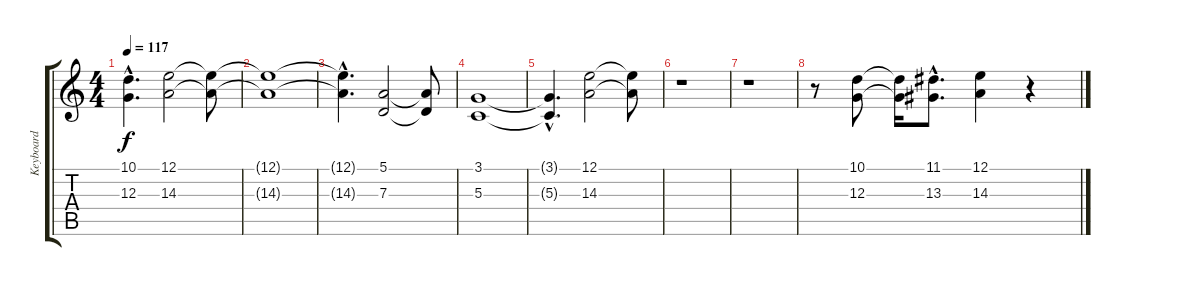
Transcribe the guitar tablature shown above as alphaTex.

\track ("Keyboard" "Keyboard") {instrument stringensemble1}
\staff {score tabs}
\tuning (E4 B3 G3 D3 A2 E2) {hide}
\ts (4 4)
\tempo 117
\clef g2
\ks c
(10.1{hac t} 12.3{hac t}).4{d dy f} (12.1 14.3).2 (12.1{t} 14.3{t}).8 |
(12.1{t} 14.3{t}).1 |
(12.1{hac t} 14.3{hac t}).4{d} (5.1 7.3).2 (5.1{t} 7.3{t}).8 |
(3.1 5.3).1 |
(3.1{hac t} 5.3{hac t}).4{d} (12.1 14.3).2 (12.1{t} 14.3{t}).8 |
r.1 |
r.1 |
r.8 (10.1 12.3).8 (10.1{t} 12.3{t}).16 (11.1{hac} 13.3{hac}).8{d} (12.1 14.3).4 r.4
